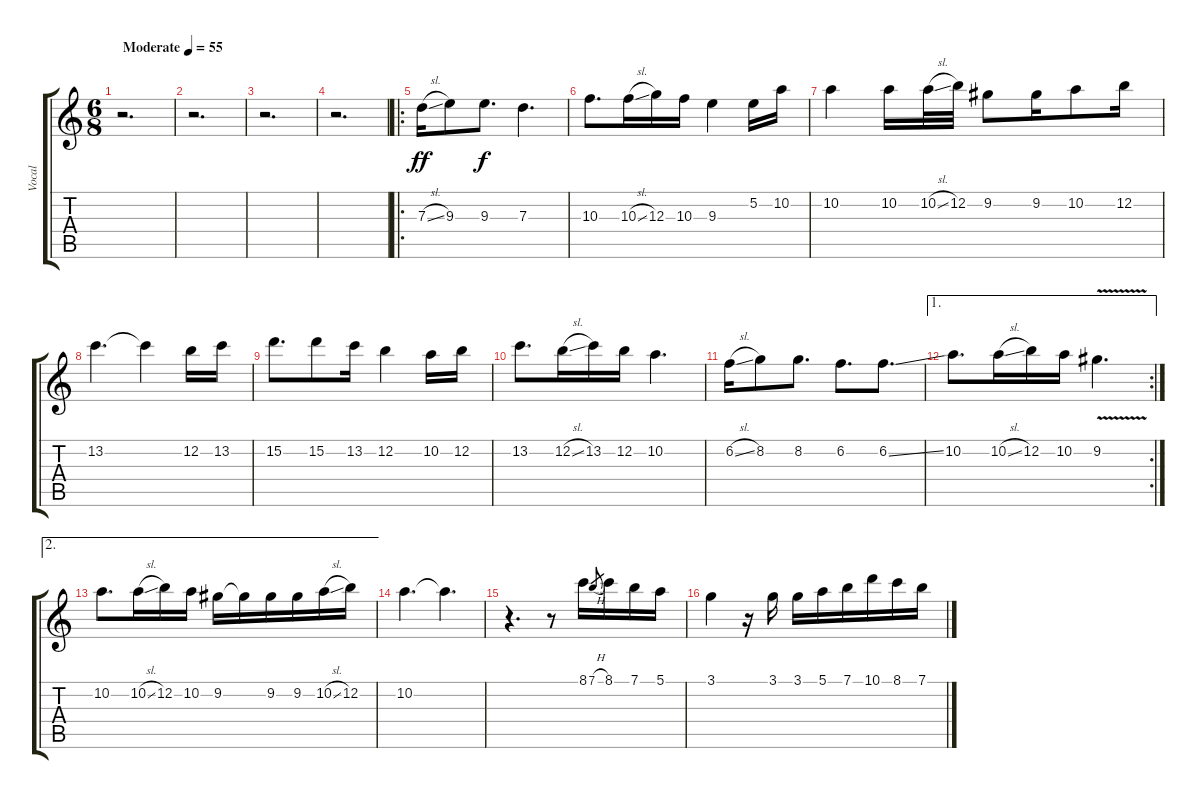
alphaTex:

\track ("Vocal" "Vocal") {instrument acousticguitarnylon}
\staff {score tabs}
\tuning (E4 B3 G3 D3 A2 E2) {hide}
\ts (6 8)
\tempo (55 "Moderate")
\clef g2
\ks c
r.2{d dy ff instrument acousticguitarnylon} |
r.2{d} |
r.2{d} |
r.2{d} |
\ro
7.3{sl}.16 9.3.8 9.3.8{d dy f} 7.3.4{d} |
10.3.8{d} 10.3{sl}.16 12.3.16 10.3.16 9.3.4 5.2.16 10.2.16 |
10.2.4 10.2.16 10.2{sl}.32 12.2.32 9.2.8 9.2.16 10.2.8 12.2.16 |
13.2.4{d} 13.2{t}.4 12.2.16 13.2.16 |
15.2.8{d} 15.2.8 13.2.16 12.2.4 10.2.16 12.2.16 |
13.2.8{d} 12.2{sl}.16 13.2.16 12.2.16 10.2.4{d} |
6.2{sl}.16 8.2.8 8.2.8{d} 6.2.8{d} 6.2{ss}.8{d} |
\ae 1
\rc 2
10.2.8{d} 10.2{sl}.16 12.2.16 10.2.16 9.2{v}.4{d} |
\ae 2
10.2.8{d} 10.2{sl}.16 12.2.16 10.2.16 9.2.16 9.2{t}.16 9.2.16 9.2.16 10.2{sl}.16 12.2.16 |
10.2.4{d} 10.2{t}.4{d} |
r.4{d} r.8 8.1.16 7.1{h}.8{gr} 8.1.16 7.1.16 5.1.16 |
3.1.4 r.16 3.1.16 3.1.16 5.1.16 7.1.16 10.1.16 8.1.16 7.1.16
